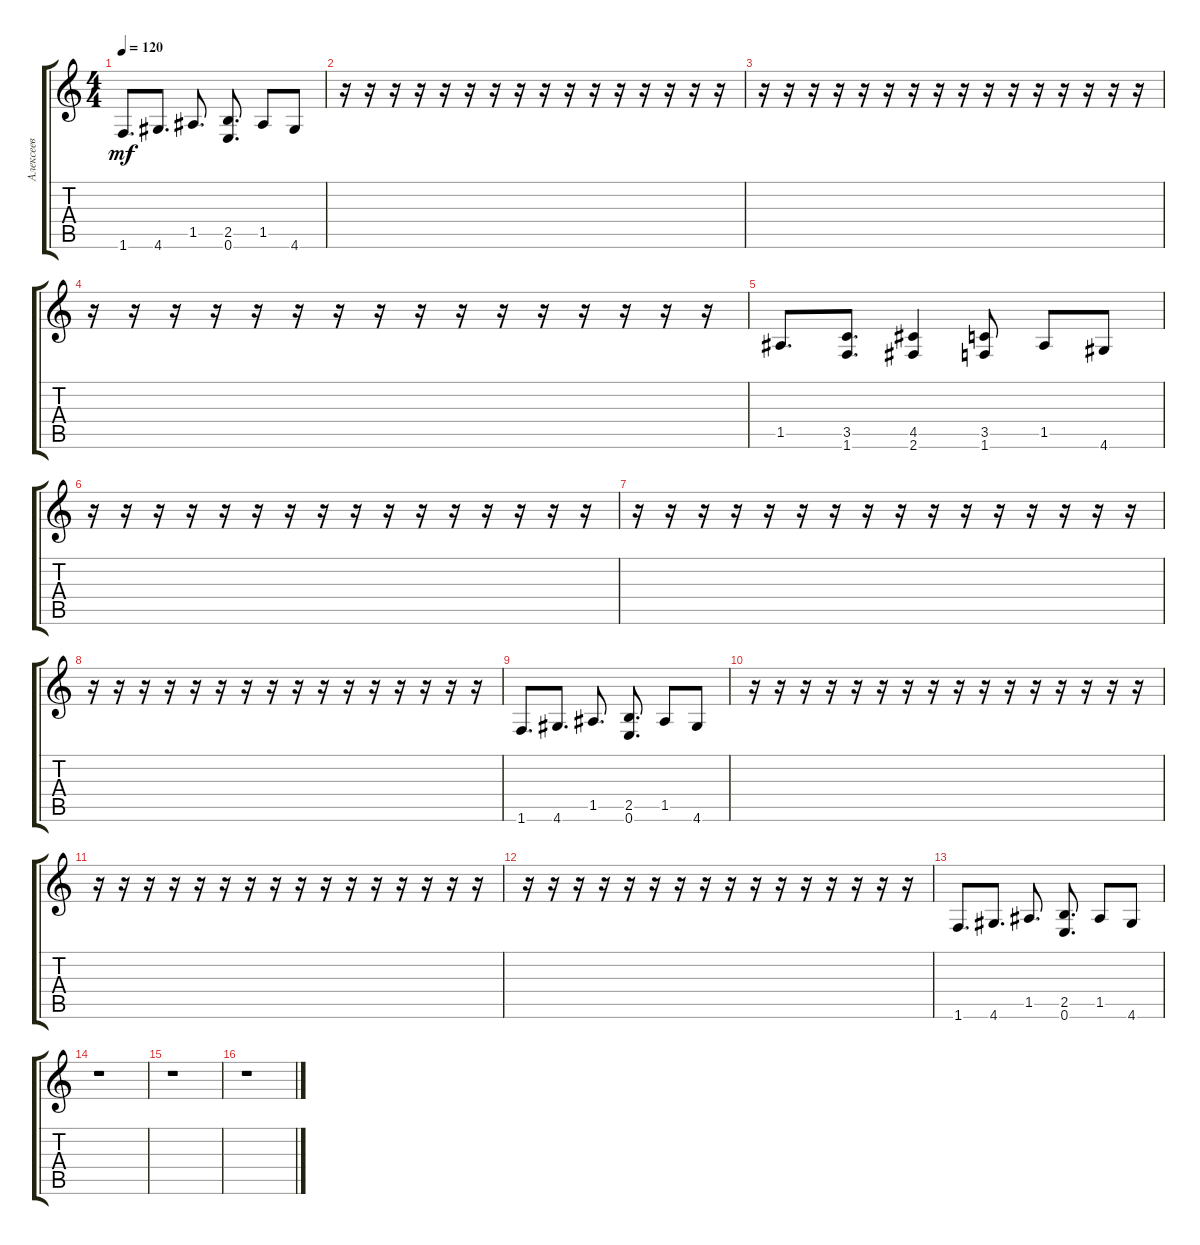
\track ("Алексеев" "Алексеев") {instrument overdrivenguitar}
\staff {score tabs}
\tuning (E4 B3 G3 D3 A2 E2) {hide}
\ts (4 4)
\tempo 120
\clef g2
\ks c
1.6.8{d dy mf} 4.6.8{d} 1.5.8{d} (2.5 0.6).8{d} 1.5.8 4.6.8 |
r.16 r.16 r.16 r.16 r.16 r.16 r.16 r.16 r.16 r.16 r.16 r.16 r.16 r.16 r.16 r.16 |
r.16 r.16 r.16 r.16 r.16 r.16 r.16 r.16 r.16 r.16 r.16 r.16 r.16 r.16 r.16 r.16 |
r.16 r.16 r.16 r.16 r.16 r.16 r.16 r.16 r.16 r.16 r.16 r.16 r.16 r.16 r.16 r.16 |
1.5.8{d} (3.5 1.6).8{d} (4.5 2.6).4 (3.5 1.6).8 1.5.8 4.6.8 |
r.16 r.16 r.16 r.16 r.16 r.16 r.16 r.16 r.16 r.16 r.16 r.16 r.16 r.16 r.16 r.16 |
r.16 r.16 r.16 r.16 r.16 r.16 r.16 r.16 r.16 r.16 r.16 r.16 r.16 r.16 r.16 r.16 |
r.16 r.16 r.16 r.16 r.16 r.16 r.16 r.16 r.16 r.16 r.16 r.16 r.16 r.16 r.16 r.16 |
1.6.8{d} 4.6.8{d} 1.5.8{d} (2.5 0.6).8{d} 1.5.8 4.6.8 |
r.16 r.16 r.16 r.16 r.16 r.16 r.16 r.16 r.16 r.16 r.16 r.16 r.16 r.16 r.16 r.16 |
r.16 r.16 r.16 r.16 r.16 r.16 r.16 r.16 r.16 r.16 r.16 r.16 r.16 r.16 r.16 r.16 |
r.16 r.16 r.16 r.16 r.16 r.16 r.16 r.16 r.16 r.16 r.16 r.16 r.16 r.16 r.16 r.16 |
1.6.8{d} 4.6.8{d} 1.5.8{d} (2.5 0.6).8{d} 1.5.8 4.6.8 |
r.1 |
r.1 |
r.1
